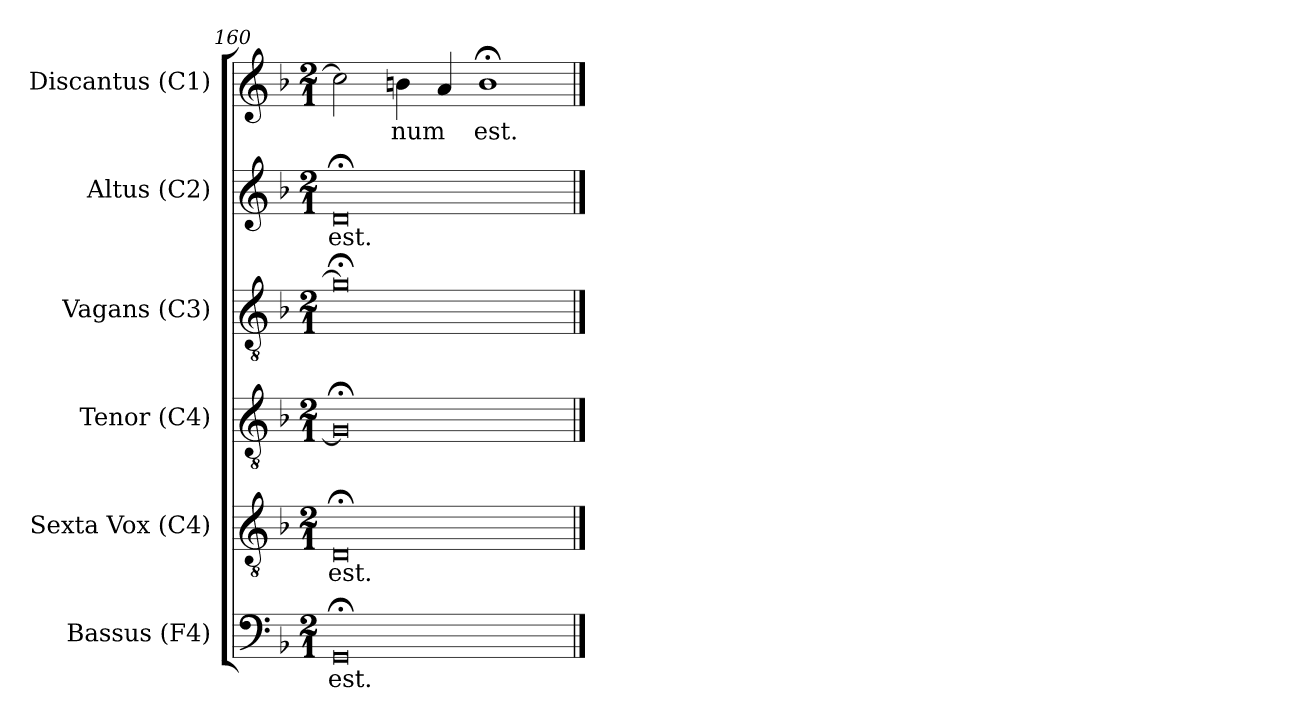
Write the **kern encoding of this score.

**kern	**text	**kern	**text	**kern	**kern	**kern	**text	**kern	**text
*part6	*part6	*part5	*part5	*part4	*part3	*part2	*part2	*part1	*part1
*staff6	*staff6	*staff5	*staff5	*staff4	*staff3	*staff2	*staff2	*staff1	*staff1
*I"Bassus (F4)	*	*I"Sexta Vox (C4)	*	*I"Tenor (C4)	*I"Vagans (C3)	*I"Altus (C2)	*	*I"Discantus (C1)	*
*I'B.	*	*I'SV.	*	*I'T.	*I'V.	*I'A.	*	*I'D.	*
*clefF4	*	*clefGv2	*	*clefGv2	*clefGv2	*clefG2	*	*clefG2	*
*	*	*	*	*	*ITrd7c12	*ITrd7c12	*	*	*
*k[b-]	*	*k[b-]	*	*k[b-]	*k[b-]	*k[b-]	*	*k[b-]	*
*F:	*	*F:	*	*F:	*F:	*F:	*	*F:	*
*M2/1	*	*M2/1	*	*M2/1	*M2/1	*M2/1	*	*M2/1	*
=160	=160	=160	=160	=160	=160	=160	=160	=160	=160
!	!LO:LY:b:color=#000000	!	!	!	!	!	!	!	!
!	!	!	!LO:LY:b:color=#000000	!	!	!	!	!	!
!	!	!	!	!	!	!	!LO:LY:b:color=#000000	!	!
0GG;i	est.	0D;i	est.	0G;i]	0G;i]	0D;i	est.	2cci\]	.
!	!	!	!	!	!	!	!	!	!LO:LY:b:color=#000000
.	.	.	.	.	.	.	.	4bi\	-num
.	.	.	.	.	.	.	.	4ai/	.
!	!	!	!	!	!	!	!	!	!LO:LY:b:color=#000000
.	.	.	.	.	.	.	.	1b;i	est.
==	==	==	==	==	==	==	==	==	==
*-	*-	*-	*-	*-	*-	*-	*-	*-	*-
